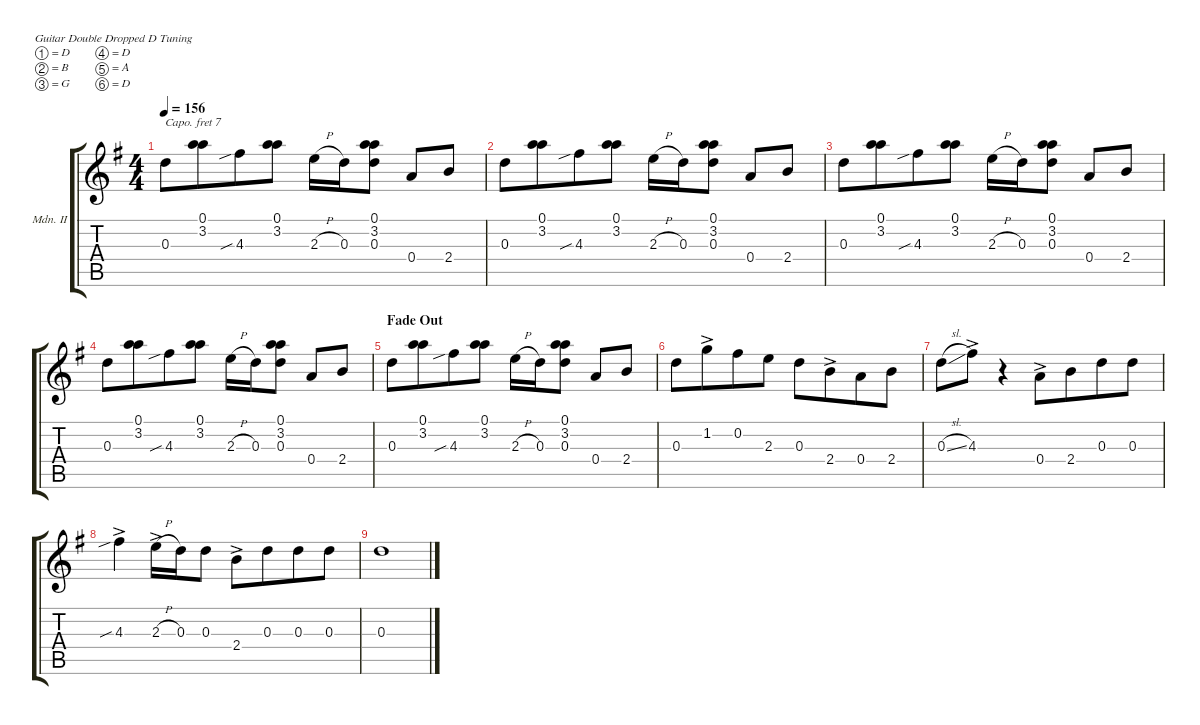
\defaultSystemsLayout 4
\hideDynamics
\bracketExtendMode groupsimilarinstruments
\firstSystemTrackNameOrientation horizontal
\otherSystemsTrackNameOrientation horizontal
\track ("Mandolin II (Overdub)" "Mdn. II") {instrument acousticguitarsteel}
\staff {score tabs}
\capo 7
\tuning (D4 B3 G3 D3 A2 D2)
\ts (4 4)
\tempo 156
\clef g2
\ks g
0.3.8{dy pp} (3.2 0.1).8{beam merge} 4.3{sib}.8 (3.2 0.1).8 2.3{h}.16 0.3.16 (0.3 3.2 0.1).8{beam split} 0.4.8 2.4.8 |
0.3.8 (3.2 0.1).8{beam merge} 4.3{sib}.8 (3.2 0.1).8 2.3{h}.16 0.3.16 (0.3 3.2 0.1).8{beam split} 0.4.8 2.4.8 |
0.3.8 (3.2 0.1).8{beam merge} 4.3{sib}.8 (3.2 0.1).8 2.3{h}.16 0.3.16 (0.3 3.2 0.1).8{beam split} 0.4.8 2.4.8 |
0.3.8 (3.2 0.1).8{beam merge} 4.3{sib}.8 (3.2 0.1).8 2.3{h}.16 0.3.16 (0.3 3.2 0.1).8{beam split} 0.4.8 2.4.8 |
\section ("" "Fade Out")
0.3.8 (3.2 0.1).8{beam merge} 4.3{sib}.8 (3.2 0.1).8 2.3{h}.16 0.3.16 (0.3 3.2 0.1).8{beam split} 0.4.8 2.4.8 |
0.3.8 1.2{ac}.8{beam merge} 0.2.8 2.3.8 0.3.8 2.4{ac}.8{beam merge} 0.4.8 2.4.8 |
0.3{sl}.8 4.3{ac}.8 r.4 0.4{ac}.8 2.4.8{beam merge} 0.3.8 0.3.8 |
4.3{sib ac}.4 2.3{h ac}.16 0.3.16 0.3.8 2.4{ac}.8 0.3.8{beam merge} 0.3.8 0.3.8 |
0.3.1
